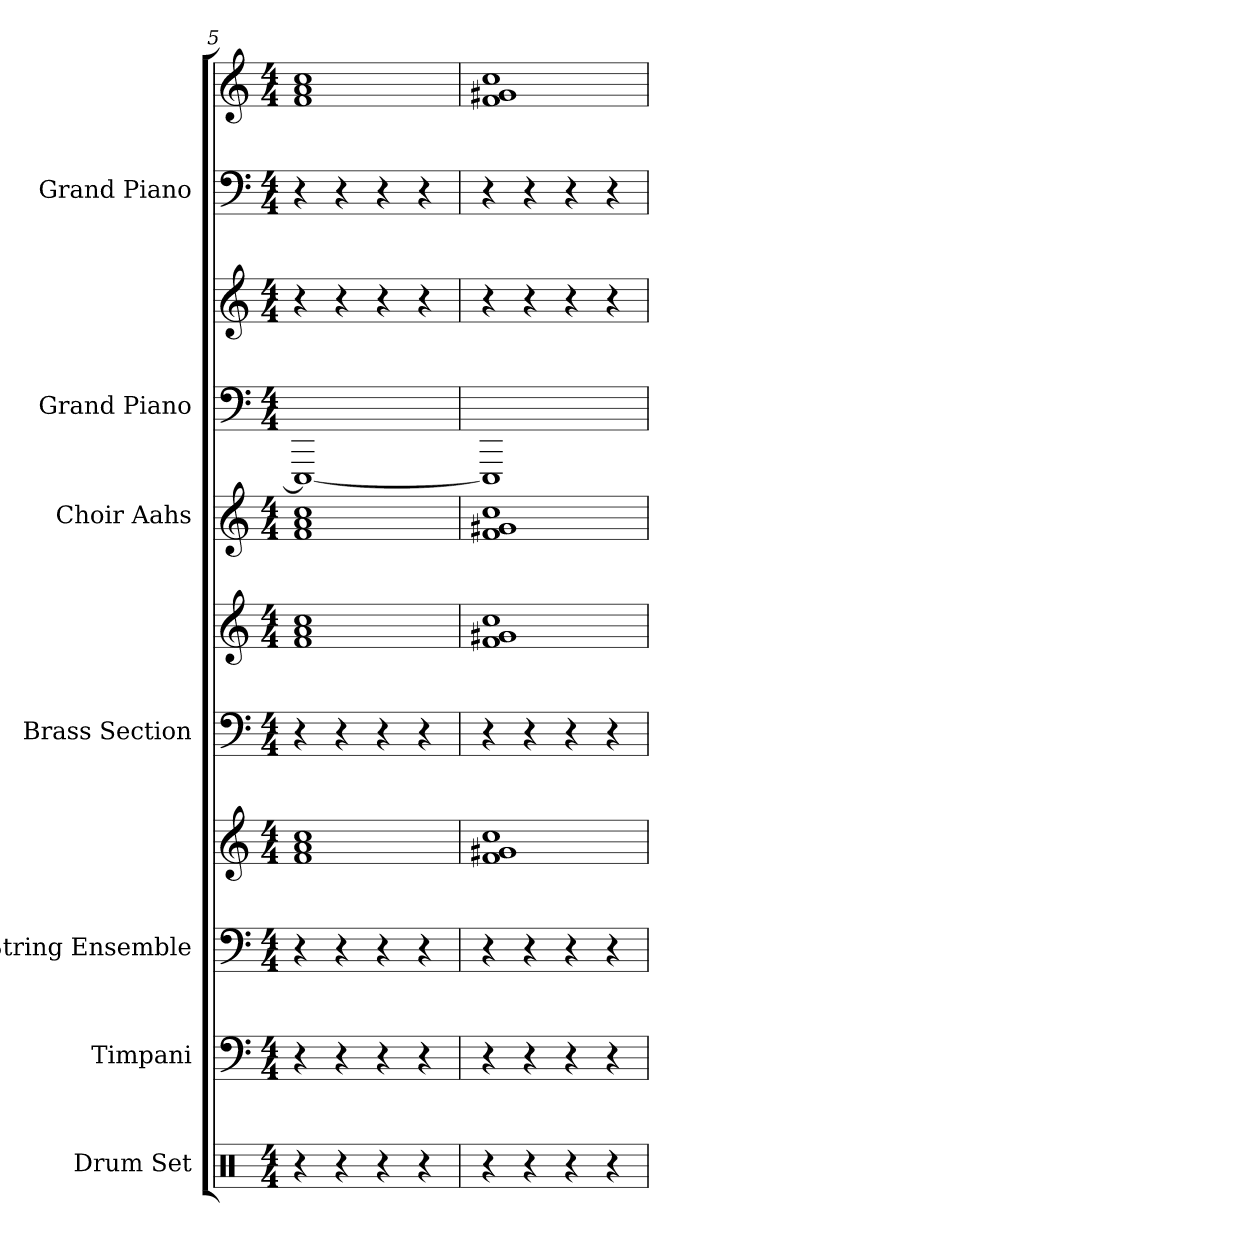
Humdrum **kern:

**kern	**kern	**kern	**kern	**kern	**kern	**kern	**kern	**kern	**kern	**kern
*part7	*part6	*part5	*part5	*part4	*part4	*part3	*part2	*part2	*part1	*part1
*staff11	*staff10	*staff9	*staff8	*staff7	*staff6	*staff5	*staff4	*staff3	*staff2	*staff1
*I"Drum Set	*I"Timpani	*I"String Ensemble	*	*I"Brass Section	*	*I"Choir Aahs	*I"Grand Piano	*	*I"Grand Piano	*
*I'Drs.	*I'Timp.	*I'St. Ens.	*	*I'Brs. Se.	*	*I'Ch. Aa.	*I'Pno.	*	*I'Pno.	*
*clefX	*clefF4	*clefF4	*clefG2	*clefF4	*clefG2	*clefG2	*clefF4	*clefG2	*clefF4	*clefG2
*k[]	*k[]	*k[]	*k[]	*k[]	*k[]	*k[]	*k[]	*k[]	*k[]	*k[]
*M4/4	*M4/4	*M4/4	*M4/4	*M4/4	*M4/4	*M4/4	*M4/4	*M4/4	*M4/4	*M4/4
=5	=5	=5	=5	=5	=5	=5	=5	=5	=5	=5
4r	4r	4r	1f 1a 1cc	4r	1f 1a 1cc	1f 1a 1cc	1EEE_	4r	4r	1f 1a 1cc
4r	4r	4r	.	4r	.	.	.	4r	4r	.
4r	4r	4r	.	4r	.	.	.	4r	4r	.
4r	4r	4r	.	4r	.	.	.	4r	4r	.
=6	=6	=6	=6	=6	=6	=6	=6	=6	=6	=6
4r	4r	4r	1f 1g#X 1cc	4r	1f 1g#X 1cc	1f 1g#X 1cc	1EEE]	4r	4r	1f 1g#X 1cc
4r	4r	4r	.	4r	.	.	.	4r	4r	.
4r	4r	4r	.	4r	.	.	.	4r	4r	.
4r	4r	4r	.	4r	.	.	.	4r	4r	.
=	=	=	=	=	=	=	=	=	=	=
*-	*-	*-	*-	*-	*-	*-	*-	*-	*-	*-
